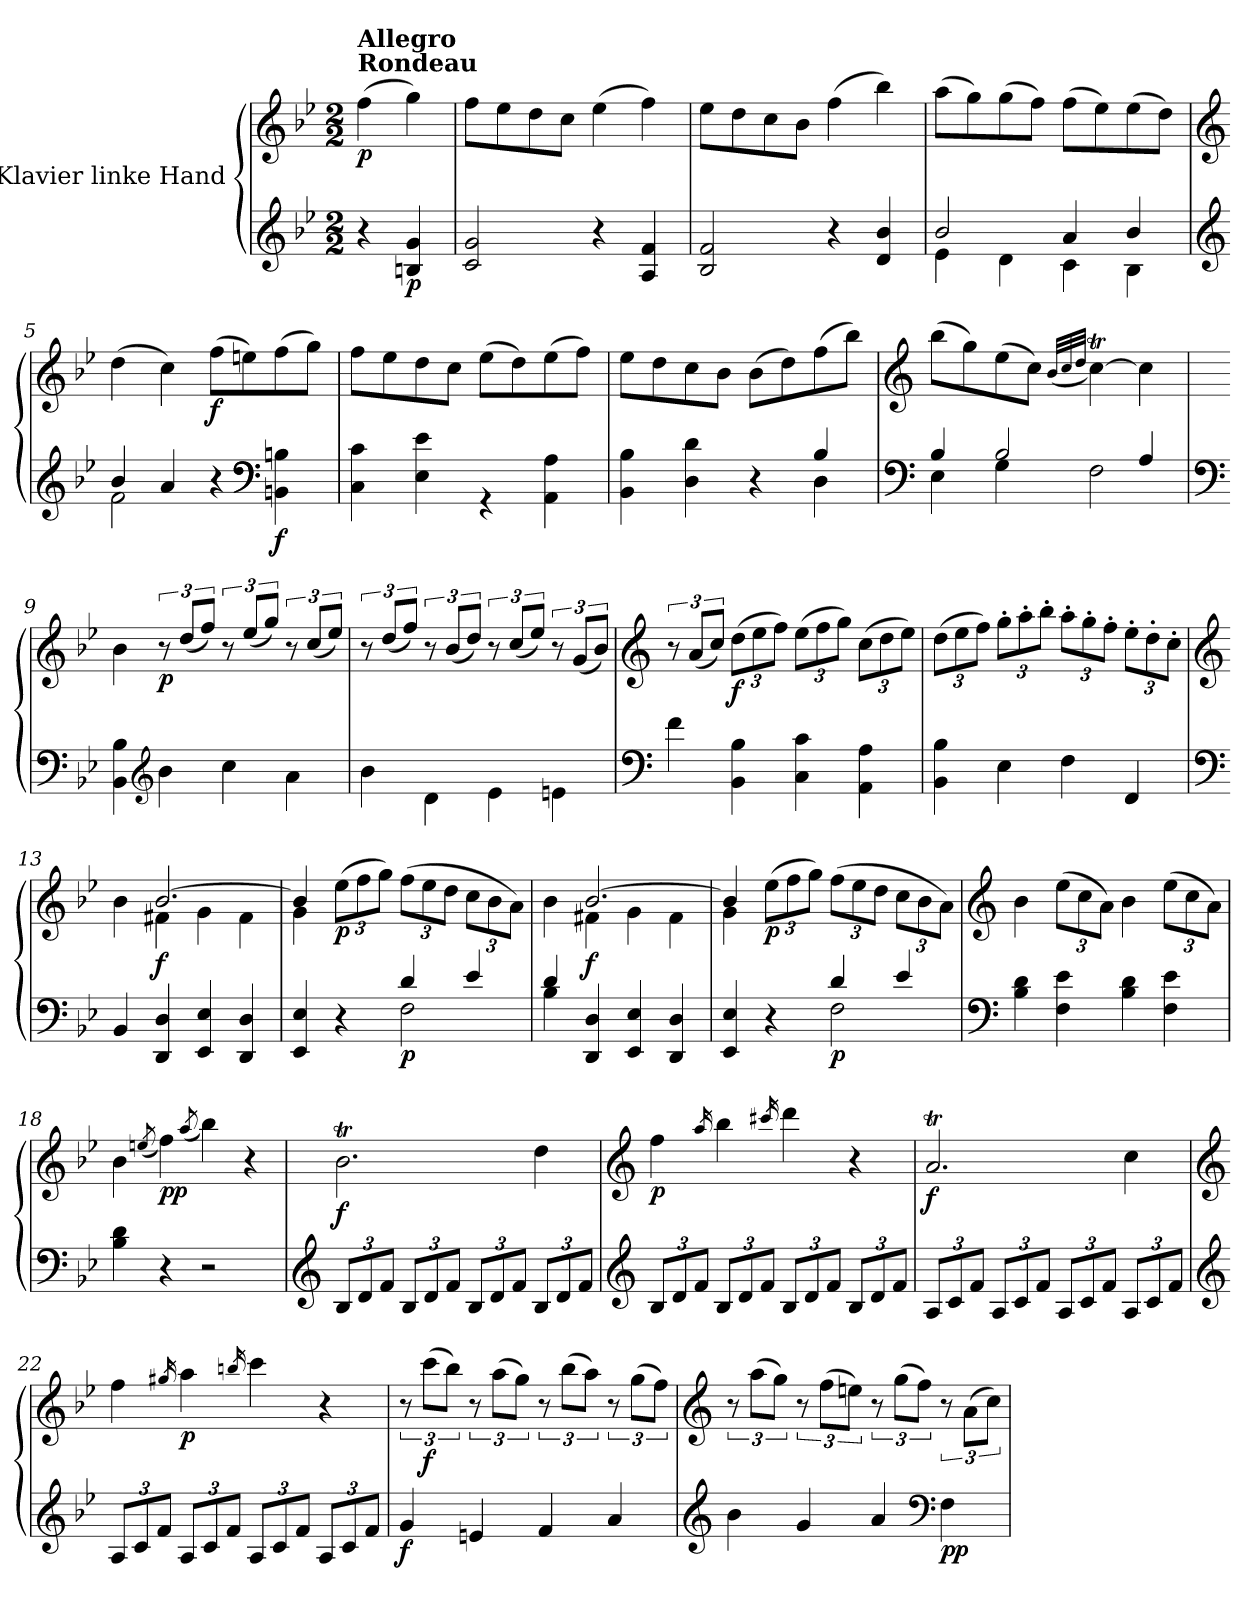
**kern	**kern	**dynam
*part1	*part1	*part1
*staff2	*staff1	*staff1/2
*I"Klavier linke Hand	*	*
*clefG2	*clefG2	*
*k[b-e-]	*k[b-e-]	*
*M2/2	*M2/2	*
=1	=1	=1
!	!LO:TX:a:B:t=Rondeau	!
!	!LO:TX:a:B:t=Allegro	!
!	!	!LO:DY:b
4r	(4ff\	p
!	!	!LO:DY:b=2
4Bn/ 4g/	4gg\)	p
=2	=2	=2
2c/ 2g/	8ff\L	.
.	8ee-\	.
.	8dd\	.
.	8cc\J	.
4r	(4ee-\	.
4A/ 4f/	4ff\)	.
=3	=3	=3
2B-/ 2f/	8ee-\L	.
.	8dd\	.
.	8cc\	.
.	8b-\J	.
4r	(4ff\	.
4d/ 4b-/	4bb-\)	.
=4	=4	=4
*^	*	*
2b-/	4e-\	(8aa\L	.
.	.	8gg\)	.
.	4d\	(8gg\	.
.	.	8ff\J)	.
4a/	4c\	(8ff\L	.
.	.	8ee-\)	.
4b-/	4B-\	(8ee-\	.
.	.	8dd\J)	.
!!LO:LB:g=z
=5	=5	=5	=5
*clefG2	*	*clefG2	*
4b-/	2f\	(4dd\	.
4a/	.	4cc\)	.
!	!	!	!LO:DY:b
4ryy	4r	(8ff\L	f
.	.	8een\)	.
*clefF4	*	*	*
!	!	!	!LO:DY:b=2
4ryy	4BBn\ 4Bn\	(8ff\	f
.	.	8gg\J)	.
=6	=6	=6	=6
1ryy	4C\ 4c\	8ff\L	.
.	.	8ee-\	.
.	4E-\ 4e-\	8dd\	.
.	.	8cc\J	.
.	4r	(8ee-\L	.
.	.	8dd\)	.
.	4AA\ 4A\	(8ee-\	.
.	.	8ff\J)	.
=7	=7	=7	=7
2ryy	4BB-\ 4B-\	8ee-\L	.
.	.	8dd\	.
.	4D\ 4d\	8cc\	.
.	.	8b-\J	.
4ryy	4r	(8b-\L	.
.	.	8dd\)	.
4B-/	4D\	(8ff\	.
.	.	8bb-\J)	.
!!LO:LB:g=z
=8	=8	=8	=8
*clefF4	*	*clefG2	*
4B-/	4E-\	(8bb-\L	.
.	.	8gg\)	.
2B-/	4G\	(8ee-\	.
.	.	8cc\J)	.
.	.	(32qb-/LLL	.
.	.	32qcc/	.
.	.	32qdd/JJJ	.
.	2F\	[4ccT\)	.
4A/	.	4cc\]	.
=9	=9	=9	=9
*clefF4	*	*	*
1ryy	4BB-\ 4B-\	4b-\	.
*clefG2	*	*	*
!	!	!	!LO:DY:b
.	4b-\	12r	p
.	.	(12dd/L	.
.	.	12ff/J)	.
.	4cc\	12r	.
.	.	(12ee-/L	.
.	.	12gg/J)	.
.	4a\	12r	.
.	.	(12cc/L	.
.	.	12ee-/J)	.
!!LO:LB:g=z
=10	=10	=10	=10
1ryy	4b-\	12r	.
.	.	(12dd/L	.
.	.	12ff/J)	.
.	4d\	12r	.
.	.	(12b-/L	.
.	.	12dd/J)	.
.	4e-\	12r	.
.	.	(12cc/L	.
.	.	12ee-/J)	.
.	4en\	12r	.
.	.	(12g/L	.
.	.	12b-/J)	.
*v	*v	*	*
!!LO:LB:g=z
=11	=11	=11
*clefF4	*clefG2	*
4f\	12r	.
.	(12a/L	.
.	12cc/J)	.
*	*Xbrackettup	*
!	!	!LO:DY:b
4BB-\ 4B-\	(12dd\L	f
.	12ee-\	.
.	12ff\J)	.
4C\ 4c\	(12ee-\L	.
.	12ff\	.
.	12gg\J)	.
4AA\ 4A\	(12cc\L	.
.	12dd\	.
.	12ee-\J)	.
=12	=12	=12
4BB-\ 4B-\	(12dd\L	.
.	12ee-\	.
.	12ff\J)	.
4E-\	12gg'\L	.
.	12aa'\	.
.	12bb-'\J	.
4F\	12aa'\L	.
.	12gg'\	.
.	12ff'\J	.
4FF/	12ee-'\L	.
.	12dd'\	.
.	12cc'\J	.
!!LO:PB:g=z
=13	=13	=13
*clefF4	*clefG2	*
*^	*^	*
1ryy	4BB-/	4b-\	4ryy	.
!	!	!	!	!LO:DY:b
.	4DD/ 4D/	[2.b-/	4f#X\	f
.	4EE-/ 4E-/	.	4g\	.
.	4DD/ 4D/	.	4f#\	.
=14	=14	=14	=14	=14
2ryy	4EE-/ 4E-/	4b-/]	4g\	.
!	!	!	!	!LO:DY:b
.	4r	(12ee-\L	2.ryy	p
.	.	12ff\	.	.
.	.	12gg\J)	.	.
!	!	!	!	!LO:DY:b=2
4d/	2F\	(12ff\L	.	p
.	.	12ee-\	.	.
.	.	12dd\J	.	.
4e-/	.	12cc\L	.	.
.	.	12b-\	.	.
.	.	12a\J)	.	.
=15	=15	=15	=15	=15
4d/	4B-\	4b-\	4ryy	.
!	!	!	!	!LO:DY:b
4ryy	4DD/ 4D/	[2.b-/	4f#X\	f
2ryy	4EE-/ 4E-/	.	4g\	.
.	4DD/ 4D/	.	4f#\	.
=16	=16	=16	=16	=16
2ryy	4EE-/ 4E-/	4b-/]	4g\	.
!	!	!	!	!LO:DY:b
.	4r	(12ee-\L	2.ryy	p
.	.	12ff\	.	.
.	.	12gg\J)	.	.
!	!	!	!	!LO:DY:b=2
4d/	2F\	(12ff\L	.	p
.	.	12ee-\	.	.
.	.	12dd\J	.	.
4e-/	.	12cc\L	.	.
.	.	12b-\	.	.
.	.	12a\J)	.	.
*v	*v	*	*	*
*	*v	*v	*
!!LO:LB:g=z
=17	=17	=17
*clefF4	*clefG2	*
4B-\ 4d\	4b-\	.
4F\ 4e-\	(12ee-\L	.
.	12cc\	.
.	12a\J)	.
4B-\ 4d\	4b-\	.
4F\ 4e-\	(12ee-\L	.
.	12cc\	.
.	12a\J)	.
=18	=18	=18
4B-\ 4d\	4b-\	.
.	(8qeen/	.
!	!	!LO:DY:b
4r	4ff\)	pp
.	(8qaa/	.
2r	4bb-\)	.
.	4r	.
=19	=19	=19
*clefG2	*	*
*Xbrackettup	*	*
!	!	!LO:DY:b
12B-/L	2.b-T\	f
12d/	.	.
12f/J	.	.
12B-/L	.	.
12d/	.	.
12f/J	.	.
12B-/L	.	.
12d/	.	.
12f/J	.	.
12B-/L	4dd\	.
12d/	.	.
12f/J	.	.
!!LO:LB:g=z
=20	=20	=20
*clefG2	*clefG2	*
!	!	!LO:DY:b
12B-/L	4ff\	p
12d/	.	.
12f/J	.	.
.	16qaa/	.
12B-/L	4bb-\	.
12d/	.	.
12f/J	.	.
.	16qccc#X/	.
12B-/L	4ddd\	.
12d/	.	.
12f/J	.	.
12B-/L	4r	.
12d/	.	.
12f/J	.	.
=21	=21	=21
!	!	!LO:DY:b
12A/L	2.at/	f
12c/	.	.
12f/J	.	.
12A/L	.	.
12c/	.	.
12f/J	.	.
12A/L	.	.
12c/	.	.
12f/J	.	.
12A/L	4cc\	.
12c/	.	.
12f/J	.	.
!!LO:LB:g=z
=22	=22	=22
*clefG2	*clefG2	*
12A/L	4ff\	.
12c/	.	.
12f/J	.	.
.	16qgg#X/	.
!	!	!LO:DY:b
12A/L	4aa\	p
12c/	.	.
12f/J	.	.
.	16qbbn/	.
12A/L	4ccc\	.
12c/	.	.
12f/J	.	.
12A/L	4r	.
12c/	.	.
12f/J	.	.
=23	=23	=23
*	*brackettup	*
!	!	!LO:DY:b=2
4g/	12r	f
!	!	!LO:DY:b
.	(12ccc\L	f
.	12bb-\J)	.
4en/	12r	.
.	(12aa\L	.
.	12gg\J)	.
4f/	12r	.
.	(12bb-\L	.
.	12aa\J)	.
4a/	12r	.
.	(12gg\L	.
.	12ff\J)	.
!!LO:LB:g=z
=24	=24	=24
*clefG2	*clefG2	*
4b-\	12r	.
.	(12aa\L	.
.	12gg\J)	.
4g/	12r	.
.	(12ff\L	.
.	12een\J)	.
4a/	12r	.
.	(12gg\L	.
.	12ff\J)	.
*clefF4	*	*
!	!	!LO:DY:b=2
!	!	!LO:DY:n=1:b=2
4F\	12r	p p
.	(12a\L	.
.	12cc\J)	.
=	=	=
*-	*-	*-
